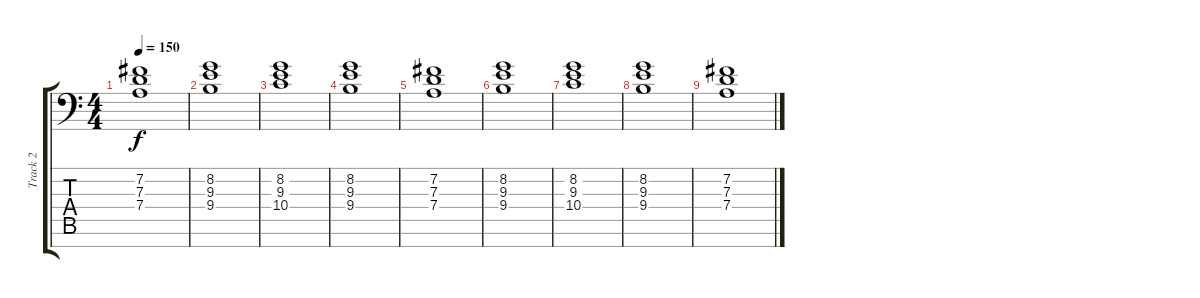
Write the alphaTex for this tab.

\track ("Track 2" "Track 2") {instrument stringensemble2}
\staff {score tabs}
\tuning (E4 B3 G3 D3 A2 E2 C-1) {hide}
\ts (4 4)
\tempo 150
\clef f4
\ks c
(7.2 7.3 7.4).1{dy f} |
(8.2 9.3 9.4).1 |
(8.2 9.3 10.4).1 |
(8.2 9.3 9.4).1 |
(7.2 7.3 7.4).1 |
(8.2 9.3 9.4).1 |
(8.2 9.3 10.4).1 |
(8.2 9.3 9.4).1 |
(7.2 7.3 7.4).1
